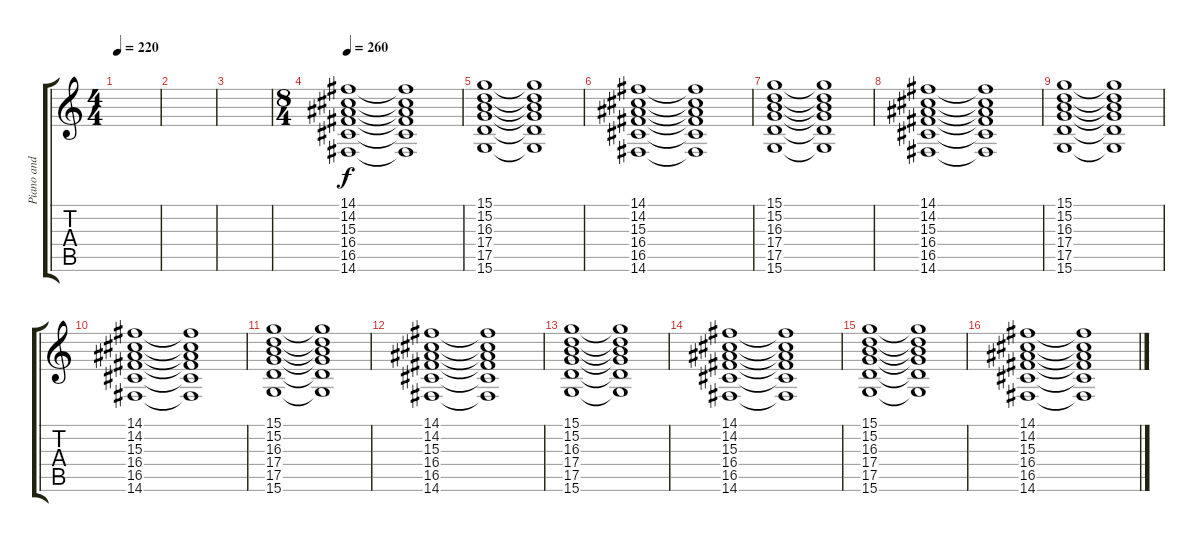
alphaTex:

\track ("Piano and Choir - > Mustis" "Piano and ") {instrument electricpiano2}
\staff {score tabs}
\tuning (E4 B3 G3 D3 A2 E2) {hide}
\ts (4 4)
\tempo 220
\clef g2
\ks c
|
|
|
\ts (8 4)
\tempo 260
(14.1 14.2 15.3 16.4 16.5 14.6).1{volume 5 instrument choiraahs} (14.1{t} 14.2{t} 15.3{t} 16.4{t} 16.5{t} 14.6{t}).1 |
(15.1 15.2 16.3 17.4 17.5 15.6).1 (15.1{t} 15.2{t} 16.3{t} 17.4{t} 17.5{t} 15.6{t}).1 |
(14.1 14.2 15.3 16.4 16.5 14.6).1 (14.1{t} 14.2{t} 15.3{t} 16.4{t} 16.5{t} 14.6{t}).1 |
(15.1 15.2 16.3 17.4 17.5 15.6).1 (15.1{t} 15.2{t} 16.3{t} 17.4{t} 17.5{t} 15.6{t}).1 |
(14.1 14.2 15.3 16.4 16.5 14.6).1 (14.1{t} 14.2{t} 15.3{t} 16.4{t} 16.5{t} 14.6{t}).1 |
(15.1 15.2 16.3 17.4 17.5 15.6).1 (15.1{t} 15.2{t} 16.3{t} 17.4{t} 17.5{t} 15.6{t}).1 |
(14.1 14.2 15.3 16.4 16.5 14.6).1 (14.1{t} 14.2{t} 15.3{t} 16.4{t} 16.5{t} 14.6{t}).1 |
(15.1 15.2 16.3 17.4 17.5 15.6).1 (15.1{t} 15.2{t} 16.3{t} 17.4{t} 17.5{t} 15.6{t}).1 |
(14.1 14.2 15.3 16.4 16.5 14.6).1 (14.1{t} 14.2{t} 15.3{t} 16.4{t} 16.5{t} 14.6{t}).1 |
(15.1 15.2 16.3 17.4 17.5 15.6).1 (15.1{t} 15.2{t} 16.3{t} 17.4{t} 17.5{t} 15.6{t}).1 |
(14.1 14.2 15.3 16.4 16.5 14.6).1 (14.1{t} 14.2{t} 15.3{t} 16.4{t} 16.5{t} 14.6{t}).1 |
(15.1 15.2 16.3 17.4 17.5 15.6).1 (15.1{t} 15.2{t} 16.3{t} 17.4{t} 17.5{t} 15.6{t}).1 |
(14.1 14.2 15.3 16.4 16.5 14.6).1 (14.1{t} 14.2{t} 15.3{t} 16.4{t} 16.5{t} 14.6{t}).1
